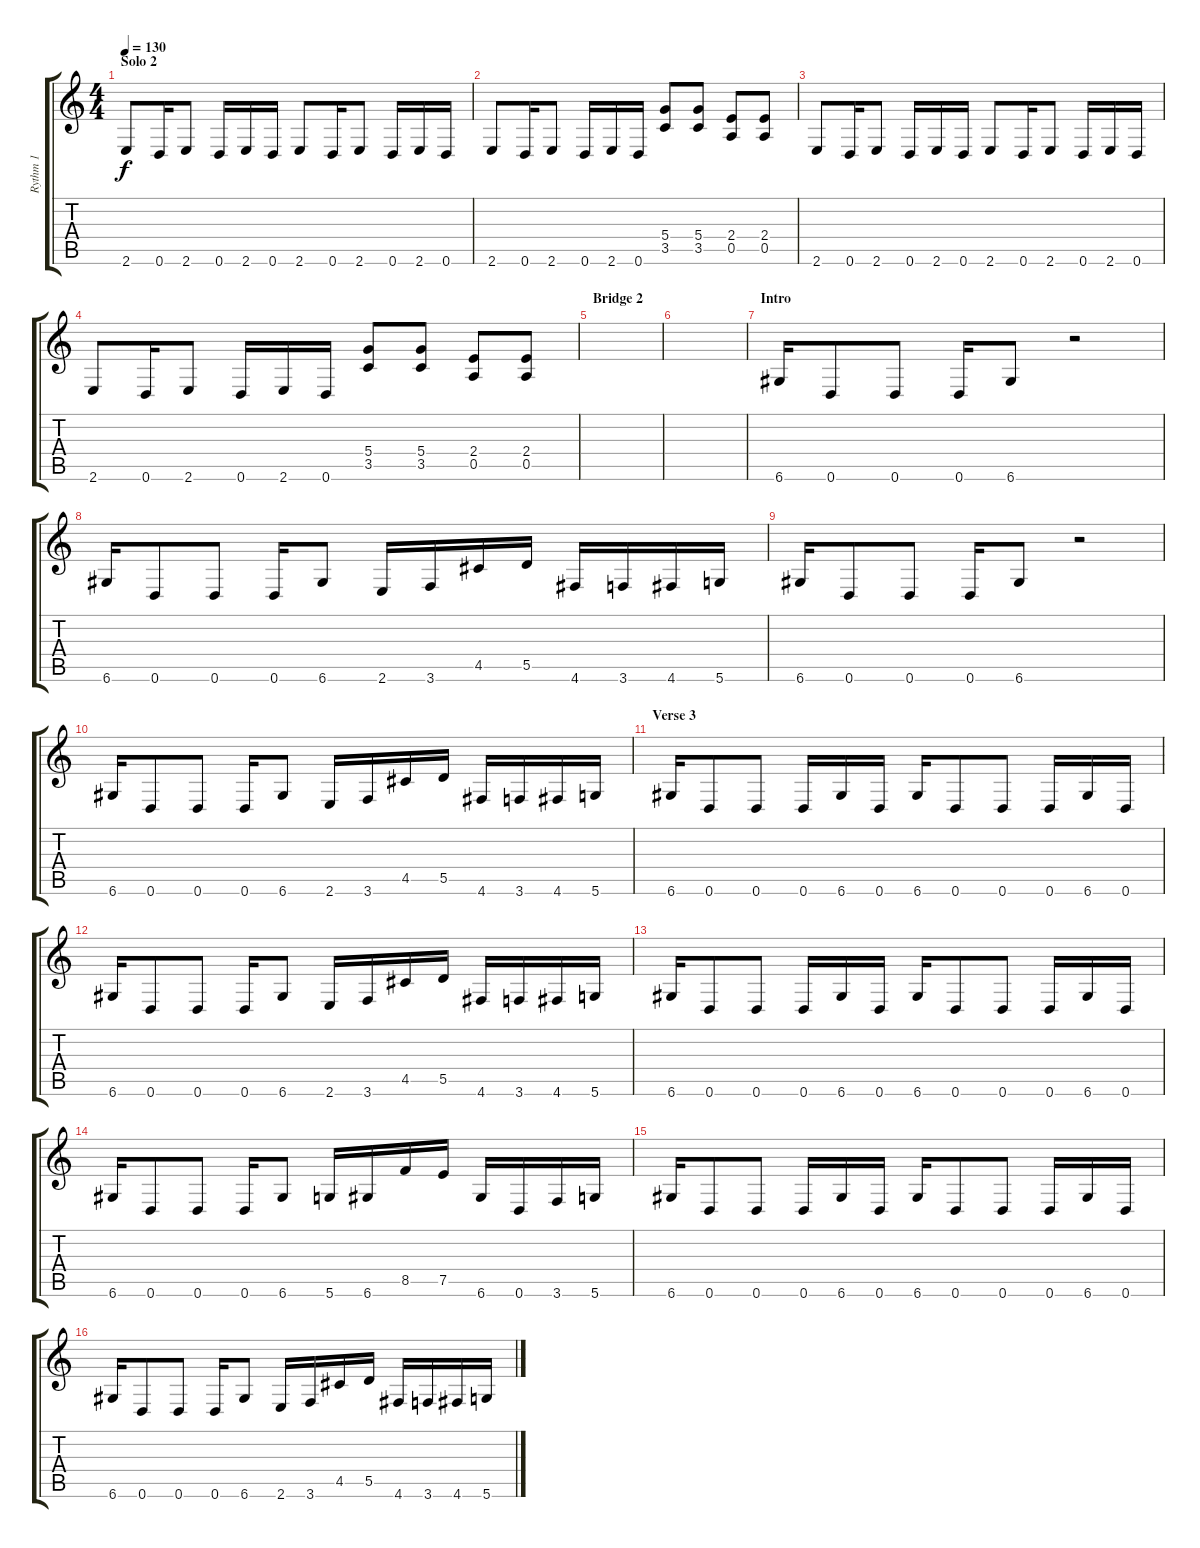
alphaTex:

\track ("Rythm 1" "Rythm 1") {instrument distortionguitar}
\staff {score tabs}
\tuning (E4 B3 G3 D3 A2 D2) {hide}
\ts (4 4)
\section ("" "Solo 2")
\tempo 130
\clef g2
\ks c
2.6.8{dy f} 0.6.16 2.6.8 0.6.16 2.6.16 0.6.16 2.6.8 0.6.16 2.6.8 0.6.16 2.6.16 0.6.16 |
2.6.8 0.6.16 2.6.8 0.6.16 2.6.16 0.6.16 (5.4 3.5).8 (5.4 3.5).8 (2.4 0.5).8 (2.4 0.5).8 |
2.6.8 0.6.16 2.6.8 0.6.16 2.6.16 0.6.16 2.6.8 0.6.16 2.6.8 0.6.16 2.6.16 0.6.16 |
2.6.8 0.6.16 2.6.8 0.6.16 2.6.16 0.6.16 (5.4 3.5).8 (5.4 3.5).8 (2.4 0.5).8 (2.4 0.5).8 |
\section ("" "Bridge 2")
|
|
\section ("" "Intro")
6.6.16 0.6.8 0.6.8 0.6.16 6.6.8 r.2 |
6.6.16 0.6.8 0.6.8 0.6.16 6.6.8 2.6.16 3.6.16 4.5.16 5.5.16 4.6.16 3.6.16 4.6.16 5.6.16 |
6.6.16 0.6.8 0.6.8 0.6.16 6.6.8 r.2 |
6.6.16 0.6.8 0.6.8 0.6.16 6.6.8 2.6.16 3.6.16 4.5.16 5.5.16 4.6.16 3.6.16 4.6.16 5.6.16 |
\section ("" "Verse 3")
6.6.16 0.6.8 0.6.8 0.6.16 6.6.16 0.6.16 6.6.16 0.6.8 0.6.8 0.6.16 6.6.16 0.6.16 |
6.6.16 0.6.8 0.6.8 0.6.16 6.6.8 2.6.16 3.6.16 4.5.16 5.5.16 4.6.16 3.6.16 4.6.16 5.6.16 |
6.6.16 0.6.8 0.6.8 0.6.16 6.6.16 0.6.16 6.6.16 0.6.8 0.6.8 0.6.16 6.6.16 0.6.16 |
6.6.16 0.6.8 0.6.8 0.6.16 6.6.8 5.6.16 6.6.16 8.5.16 7.5.16 6.6.16 0.6.16 3.6.16 5.6.16 |
6.6.16 0.6.8 0.6.8 0.6.16 6.6.16 0.6.16 6.6.16 0.6.8 0.6.8 0.6.16 6.6.16 0.6.16 |
6.6.16 0.6.8 0.6.8 0.6.16 6.6.8 2.6.16 3.6.16 4.5.16 5.5.16 4.6.16 3.6.16 4.6.16 5.6.16
